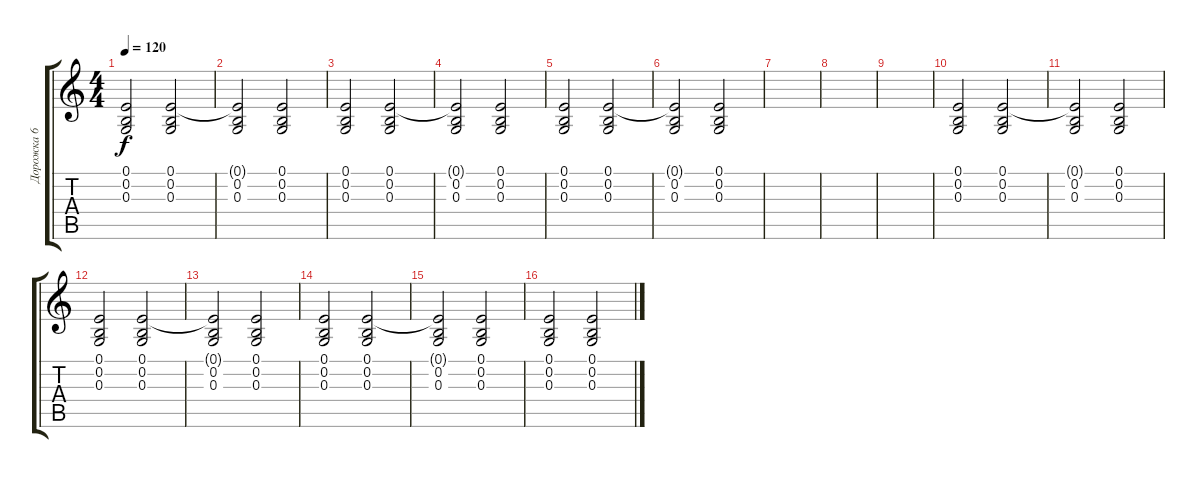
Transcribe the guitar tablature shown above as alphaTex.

\track ("Дорожка 6" "Дорожка 6") {instrument fx7echoes}
\staff {score tabs}
\tuning (E4 B3 G3 D3 A2 E2) {hide}
\ts (4 4)
\tempo 120
\clef g2
\ks c
(0.1 0.2 0.3).2{dy f} (0.1 0.2 0.3).2 |
(0.1{t} 0.2 0.3).2 (0.1 0.2 0.3).2 |
(0.1 0.2 0.3).2 (0.1 0.2 0.3).2 |
(0.1{t} 0.2 0.3).2 (0.1 0.2 0.3).2 |
(0.1 0.2 0.3).2 (0.1 0.2 0.3).2 |
(0.1{t} 0.2 0.3).2 (0.1 0.2 0.3).2 |
|
|
|
(0.1 0.2 0.3).2 (0.1 0.2 0.3).2 |
(0.1{t} 0.2 0.3).2 (0.1 0.2 0.3).2 |
(0.1 0.2 0.3).2 (0.1 0.2 0.3).2 |
(0.1{t} 0.2 0.3).2 (0.1 0.2 0.3).2 |
(0.1 0.2 0.3).2 (0.1 0.2 0.3).2 |
(0.1{t} 0.2 0.3).2 (0.1 0.2 0.3).2 |
(0.1 0.2 0.3).2 (0.1 0.2 0.3).2
